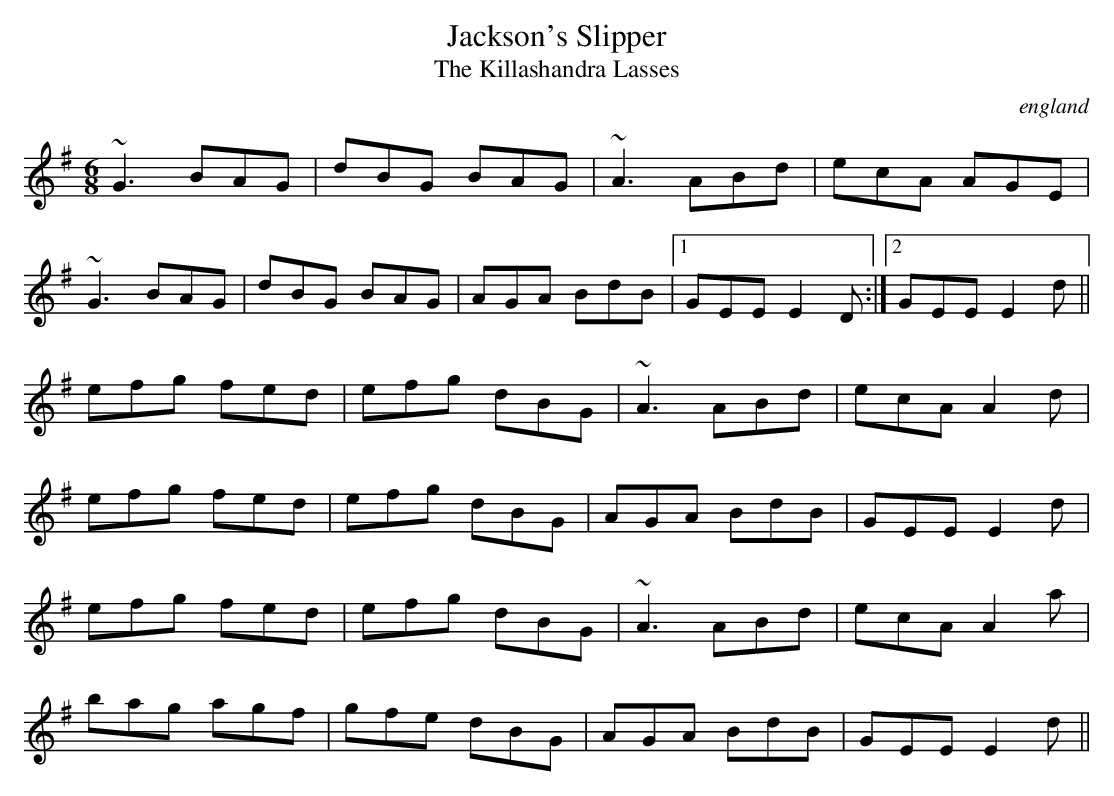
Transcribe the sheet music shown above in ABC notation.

X:1
T:Jackson's Slipper
T:Killashandra Lasses, The
O:england
M:6/8
L:1/8
K:G
~G3 BAG|dBG BAG|~A3 ABd|ecA AGE|
~G3 BAG|dBG BAG|AGA BdB|1 GEE E2D:|2 GEE E2d||
efg fed|efg dBG|~A3 ABd|ecA A2d|
efg fed|efg dBG|AGA BdB|GEE E2d|
efg fed|efg dBG|~A3 ABd|ecA A2a|
bag agf|gfe dBG|AGA BdB|GEE E2d||
